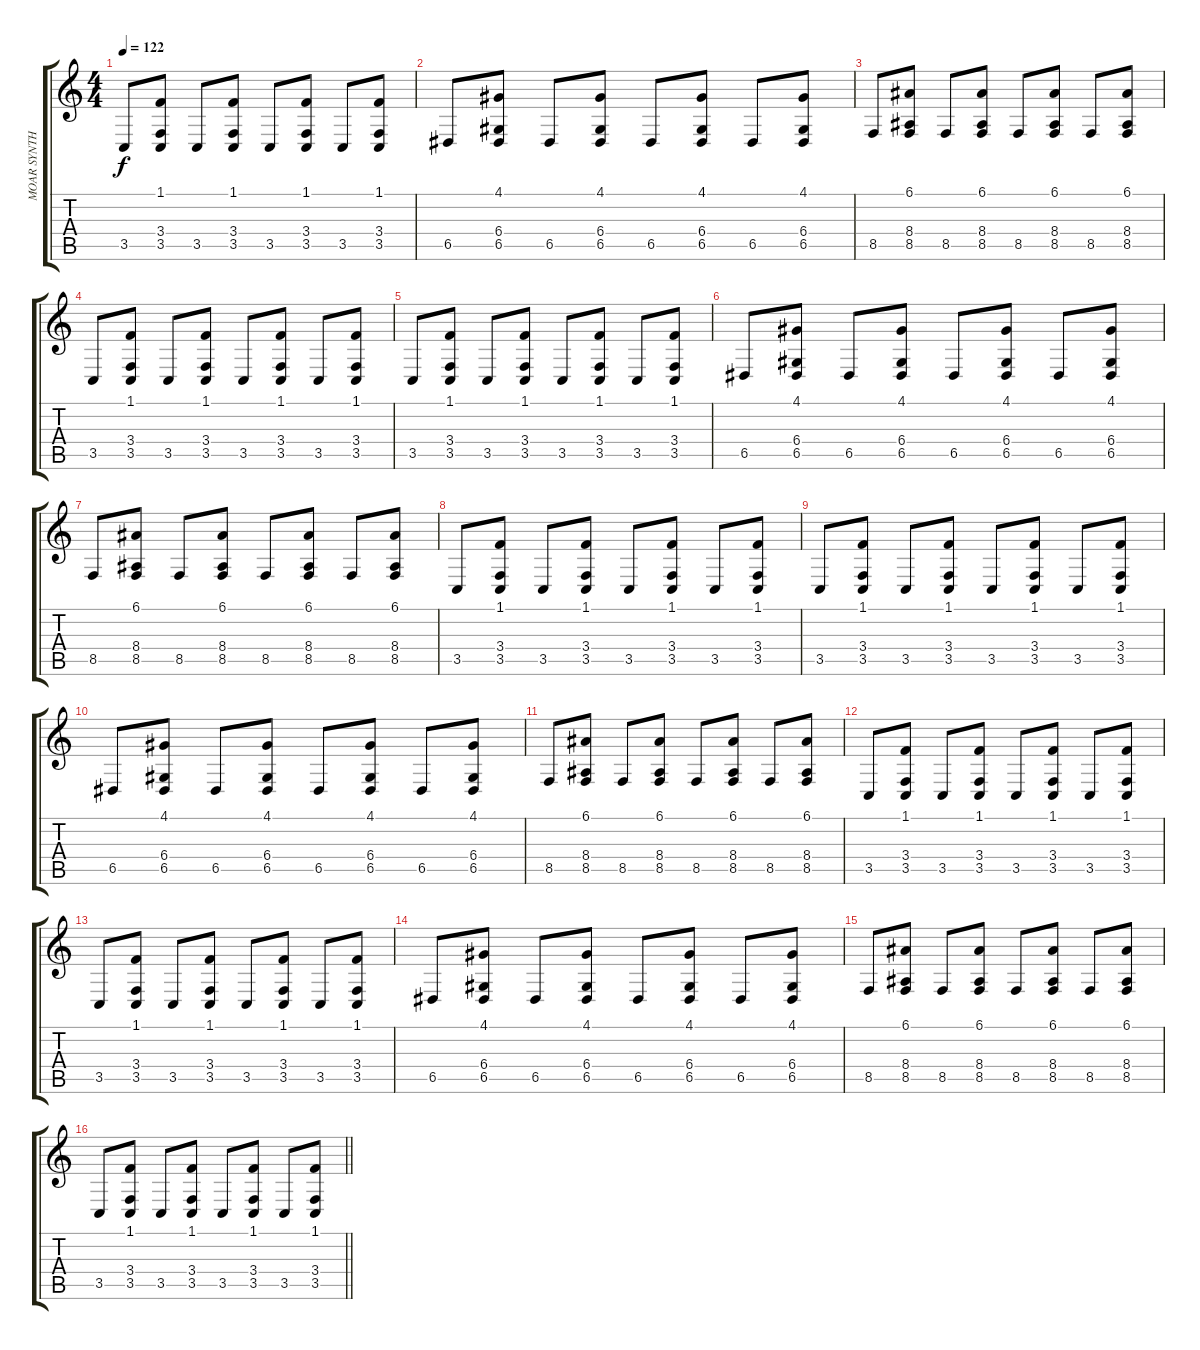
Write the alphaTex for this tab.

\track ("MOAR SYNTH" "MOAR SYNTH") {instrument lead1square}
\staff {score tabs}
\tuning (E4 B3 G3 D3 A2 E2) {hide}
\ts (4 4)
\tempo 122
\clef g2
\ks c
3.5.8{dy f} (1.1 3.4 3.5).8 3.5.8 (1.1 3.4 3.5).8 3.5.8 (1.1 3.4 3.5).8 3.5.8 (1.1 3.4 3.5).8 |
6.5.8 (4.1 6.4 6.5).8 6.5.8 (4.1 6.4 6.5).8 6.5.8 (4.1 6.4 6.5).8 6.5.8 (4.1 6.4 6.5).8 |
8.5.8 (6.1 8.4 8.5).8 8.5.8 (6.1 8.4 8.5).8 8.5.8 (6.1 8.4 8.5).8 8.5.8 (6.1 8.4 8.5).8 |
3.5.8 (1.1 3.4 3.5).8 3.5.8 (1.1 3.4 3.5).8 3.5.8 (1.1 3.4 3.5).8 3.5.8 (1.1 3.4 3.5).8 |
3.5.8 (1.1 3.4 3.5).8 3.5.8 (1.1 3.4 3.5).8 3.5.8 (1.1 3.4 3.5).8 3.5.8 (1.1 3.4 3.5).8 |
6.5.8 (4.1 6.4 6.5).8 6.5.8 (4.1 6.4 6.5).8 6.5.8 (4.1 6.4 6.5).8 6.5.8 (4.1 6.4 6.5).8 |
8.5.8 (6.1 8.4 8.5).8 8.5.8 (6.1 8.4 8.5).8 8.5.8 (6.1 8.4 8.5).8 8.5.8 (6.1 8.4 8.5).8 |
3.5.8 (1.1 3.4 3.5).8 3.5.8 (1.1 3.4 3.5).8 3.5.8 (1.1 3.4 3.5).8 3.5.8 (1.1 3.4 3.5).8 |
3.5.8 (1.1 3.4 3.5).8 3.5.8 (1.1 3.4 3.5).8 3.5.8 (1.1 3.4 3.5).8 3.5.8 (1.1 3.4 3.5).8 |
6.5.8 (4.1 6.4 6.5).8 6.5.8 (4.1 6.4 6.5).8 6.5.8 (4.1 6.4 6.5).8 6.5.8 (4.1 6.4 6.5).8 |
8.5.8 (6.1 8.4 8.5).8 8.5.8 (6.1 8.4 8.5).8 8.5.8 (6.1 8.4 8.5).8 8.5.8 (6.1 8.4 8.5).8 |
3.5.8 (1.1 3.4 3.5).8 3.5.8 (1.1 3.4 3.5).8 3.5.8 (1.1 3.4 3.5).8 3.5.8 (1.1 3.4 3.5).8 |
3.5.8 (1.1 3.4 3.5).8 3.5.8 (1.1 3.4 3.5).8 3.5.8 (1.1 3.4 3.5).8 3.5.8 (1.1 3.4 3.5).8 |
6.5.8 (4.1 6.4 6.5).8 6.5.8 (4.1 6.4 6.5).8 6.5.8 (4.1 6.4 6.5).8 6.5.8 (4.1 6.4 6.5).8 |
8.5.8 (6.1 8.4 8.5).8 8.5.8 (6.1 8.4 8.5).8 8.5.8 (6.1 8.4 8.5).8 8.5.8 (6.1 8.4 8.5).8 |
\barLineRight lightlight
3.5.8 (1.1 3.4 3.5).8 3.5.8 (1.1 3.4 3.5).8 3.5.8 (1.1 3.4 3.5).8 3.5.8 (1.1 3.4 3.5).8
